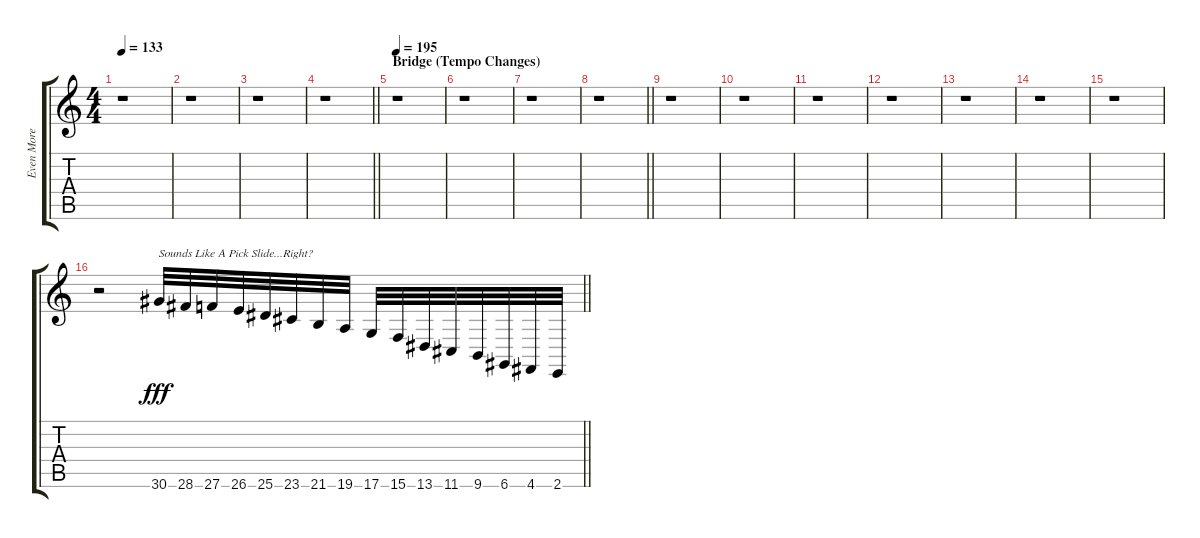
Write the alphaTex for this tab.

\track ("Even More Dope Sound Effects" "Even More ") {instrument melodictom}
\staff {score tabs}
\tuning (E4 B3 G3 D3 A2 D2) {hide}
\ts (4 4)
\tempo 133
\clef g2
\ks c
r.1{dy fff} |
r.1 |
r.1 |
\barLineRight lightlight
r.1 |
\section ("" "Bridge (Tempo Changes)")
\tempo 205
\tempo 195
r.1 |
r.1 |
r.1 |
\barLineRight lightlight
r.1 |
r.1 |
r.1 |
r.1 |
r.1 |
r.1 |
r.1 |
r.1 |
\barLineRight lightlight
r.2{volume 16 instrument guitarfretnoise} 30.6.32{txt "Sounds Like A Pick Slide...Right?"} 28.6.32 27.6.32 26.6.32 25.6.32 23.6.32 21.6.32 19.6.32 17.6.32 15.6.32 13.6.32 11.6.32 9.6.32 6.6.32 4.6.32 2.6.32
